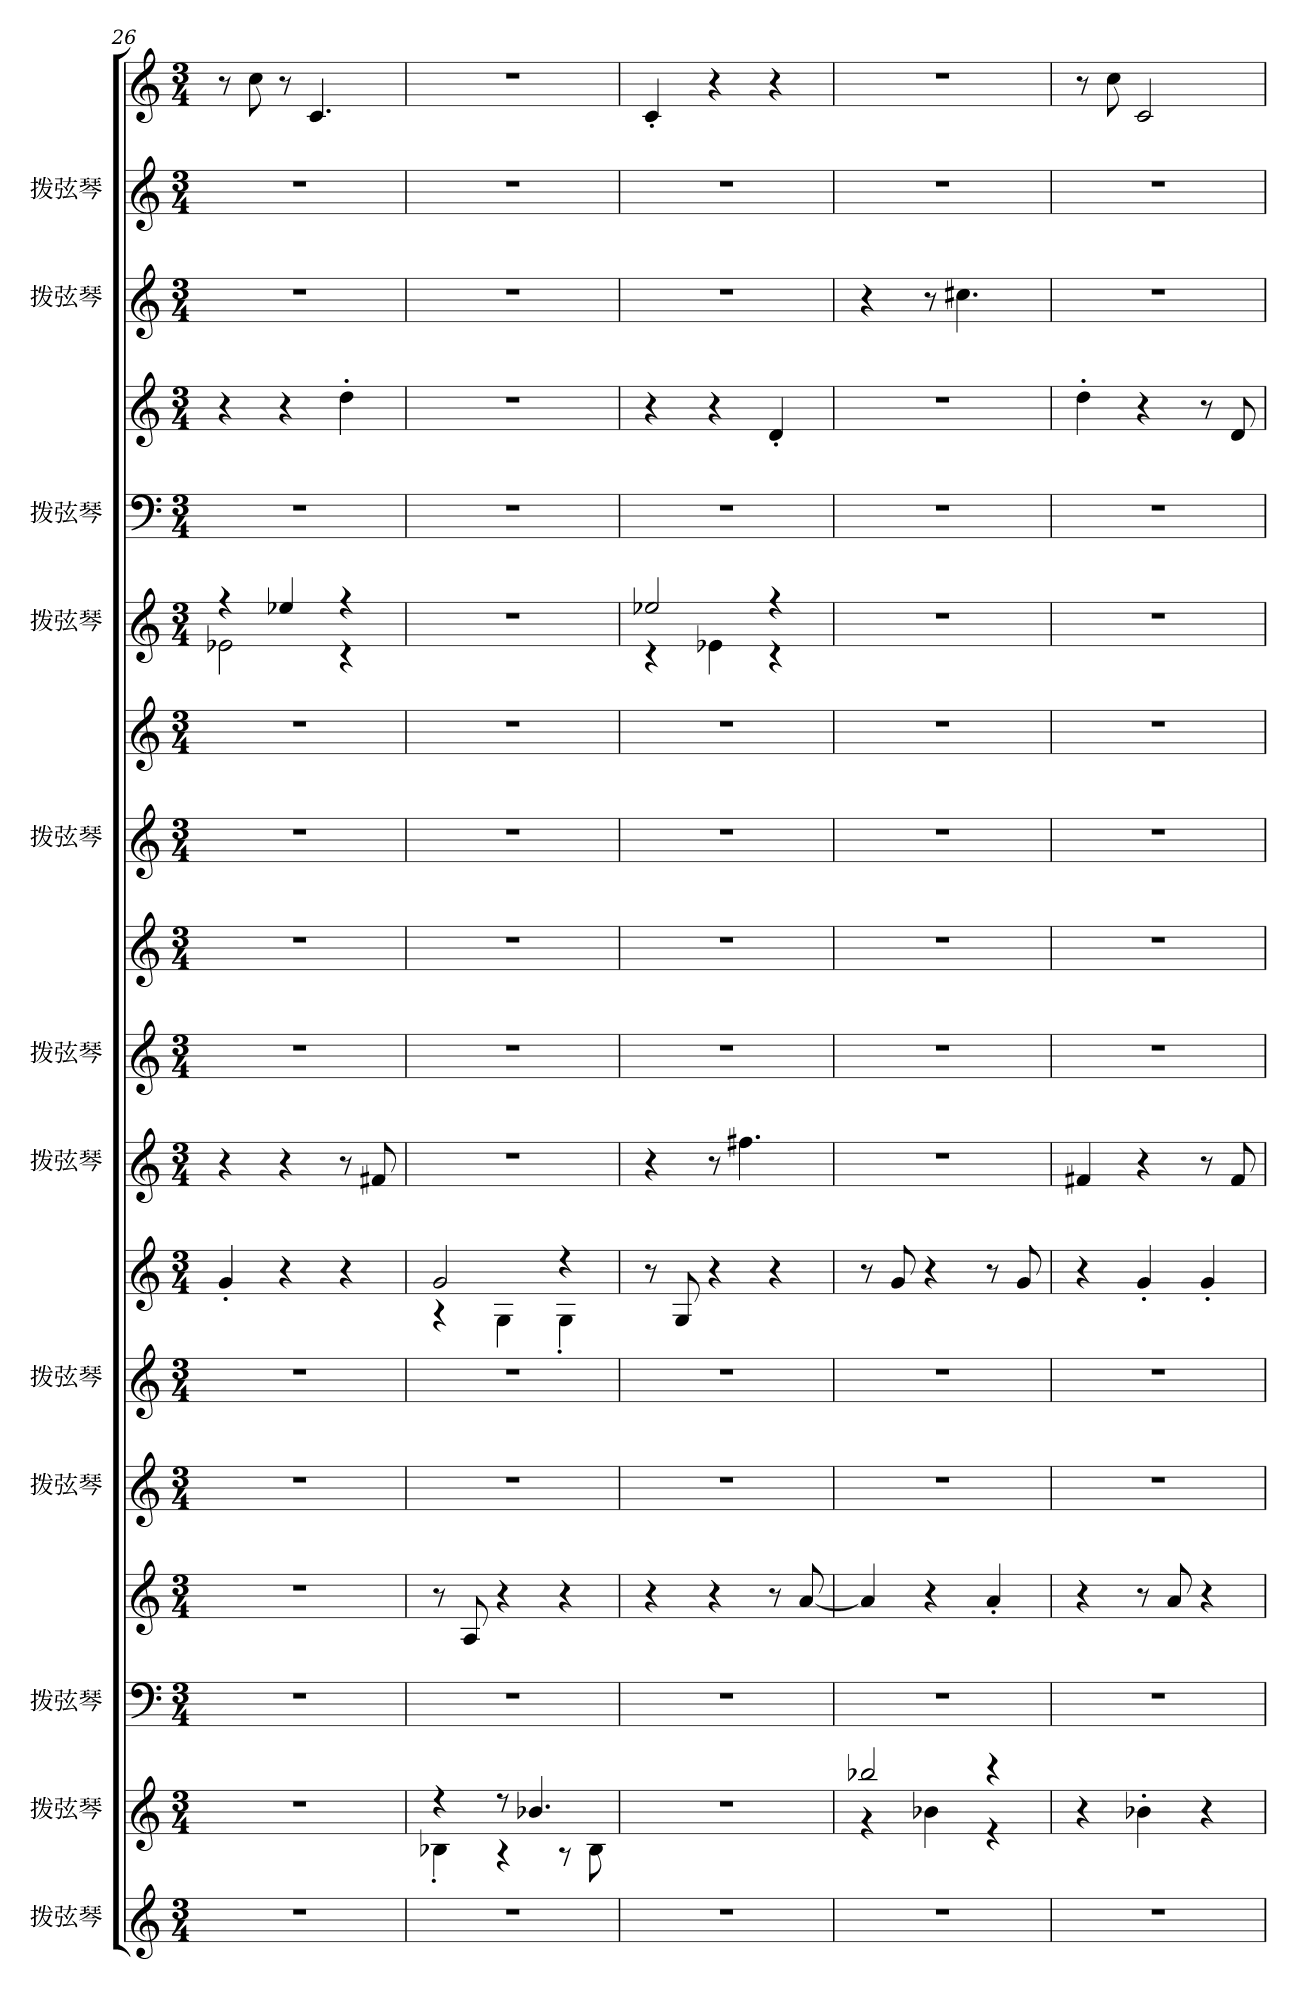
**kern	**kern	**kern	**kern	**kern	**kern	**kern	**kern	**kern	**kern	**kern	**kern	**kern	**kern	**kern	**kern	**kern	**kern
*part12	*part11	*part10	*part10	*part9	*part8	*part8	*part7	*part6	*part6	*part5	*part5	*part4	*part3	*part3	*part2	*part1	*part1
*staff18	*staff17	*staff16	*staff15	*staff14	*staff13	*staff12	*staff11	*staff10	*staff9	*staff8	*staff7	*staff6	*staff5	*staff4	*staff3	*staff2	*staff1
*I"拨弦琴	*I"拨弦琴	*I"拨弦琴	*	*I"拨弦琴	*I"拨弦琴	*	*I"拨弦琴	*I"拨弦琴	*	*I"拨弦琴	*	*I"拨弦琴	*I"拨弦琴	*	*I"拨弦琴	*I"拨弦琴	*
!!LO:PB:g=z
*clefG2	*clefG2	*clefF4	*clefG2	*clefG2	*clefG2	*clefG2	*clefG2	*clefG2	*clefG2	*clefG2	*clefG2	*clefG2	*clefF4	*clefG2	*clefG2	*clefG2	*clefG2
*k[]	*k[]	*k[]	*k[]	*k[]	*k[]	*k[]	*k[]	*k[]	*k[]	*k[]	*k[]	*k[]	*k[]	*k[]	*k[]	*k[]	*k[]
*M3/4	*M3/4	*M3/4	*M3/4	*M3/4	*M3/4	*M3/4	*M3/4	*M3/4	*M3/4	*M3/4	*M3/4	*M3/4	*M3/4	*M3/4	*M3/4	*M3/4	*M3/4
=26	=26	=26	=26	=26	=26	=26	=26	=26	=26	=26	=26	=26	=26	=26	=26	=26	=26
*	*	*	*	*	*	*	*	*	*	*	*	*^	*	*	*	*	*
2.r	2.r	2.r	2.r	2.r	2.r	4g'/	4r	2.r	2.r	2.r	2.r	4r	2e-X\	2.r	4r	2.r	2.r	8r
.	.	.	.	.	.	.	.	.	.	.	.	.	.	.	.	.	.	8cc\
.	.	.	.	.	.	4r	4r	.	.	.	.	4ee-X/	.	.	4r	.	.	8r
.	.	.	.	.	.	.	.	.	.	.	.	.	.	.	.	.	.	4.c/
.	.	.	.	.	.	4r	8r	.	.	.	.	4r	4r	.	4dd'\	.	.	.
.	.	.	.	.	.	.	8f#X/	.	.	.	.	.	.	.	.	.	.	.
*	*	*	*	*	*	*	*	*	*	*	*	*v	*v	*	*	*	*	*
=27	=27	=27	=27	=27	=27	=27	=27	=27	=27	=27	=27	=27	=27	=27	=27	=27	=27
*	*^	*	*	*	*	*^	*	*	*	*	*	*	*	*	*	*	*
2.r	4r	4B-X'\	2.r	8r	2.r	2.r	2g/	4r	2.r	2.r	2.r	2.r	2.r	2.r	2.r	2.r	2.r	2.r	2.r
.	.	.	.	8A/	.	.	.	.	.	.	.	.	.	.	.	.	.	.	.
.	8r	4r	.	4r	.	.	.	4G\	.	.	.	.	.	.	.	.	.	.	.
.	4.b-X/	.	.	.	.	.	.	.	.	.	.	.	.	.	.	.	.	.	.
.	.	8r	.	4r	.	.	4r	4G'\	.	.	.	.	.	.	.	.	.	.	.
.	.	8B-\	.	.	.	.	.	.	.	.	.	.	.	.	.	.	.	.	.
*	*v	*v	*	*	*	*	*v	*v	*	*	*	*	*	*	*	*	*	*	*
=28	=28	=28	=28	=28	=28	=28	=28	=28	=28	=28	=28	=28	=28	=28	=28	=28	=28
*	*	*	*	*	*	*	*	*	*	*	*	*^	*	*	*	*	*
2.r	2.r	2.r	4r	2.r	2.r	8r	4r	2.r	2.r	2.r	2.r	2ee-X/	4r	2.r	4r	2.r	2.r	4c'/
.	.	.	.	.	.	8G/	.	.	.	.	.	.	.	.	.	.	.	.
.	.	.	4r	.	.	4r	8r	.	.	.	.	.	4e-X\	.	4r	.	.	4r
.	.	.	.	.	.	.	4.ff#X\	.	.	.	.	.	.	.	.	.	.	.
.	.	.	8r	.	.	4r	.	.	.	.	.	4r	4r	.	4d'/	.	.	4r
.	.	.	[8a/	.	.	.	.	.	.	.	.	.	.	.	.	.	.	.
*	*	*	*	*	*	*	*	*	*	*	*	*v	*v	*	*	*	*	*
=29	=29	=29	=29	=29	=29	=29	=29	=29	=29	=29	=29	=29	=29	=29	=29	=29	=29
*	*^	*	*	*	*	*	*	*	*	*	*	*	*	*	*	*	*
2.r	2bb-X/	4r	2.r	4a/]	2.r	2.r	8r	2.r	2.r	2.r	2.r	2.r	2.r	2.r	2.r	4r	2.r	2.r
.	.	.	.	.	.	.	8g/	.	.	.	.	.	.	.	.	.	.	.
.	.	4b-X\	.	4r	.	.	4r	.	.	.	.	.	.	.	.	8r	.	.
.	.	.	.	.	.	.	.	.	.	.	.	.	.	.	.	4.cc#X\	.	.
.	4r	4r	.	4a'/	.	.	8r	.	.	.	.	.	.	.	.	.	.	.
.	.	.	.	.	.	.	8g/	.	.	.	.	.	.	.	.	.	.	.
*	*v	*v	*	*	*	*	*	*	*	*	*	*	*	*	*	*	*	*
=30	=30	=30	=30	=30	=30	=30	=30	=30	=30	=30	=30	=30	=30	=30	=30	=30	=30
2.r	4r	2.r	4r	2.r	2.r	4r	4f#X/	2.r	2.r	2.r	2.r	2.r	2.r	4dd'\	2.r	2.r	8r
.	.	.	.	.	.	.	.	.	.	.	.	.	.	.	.	.	8cc\
.	4b-X'\	.	8r	.	.	4g'/	4r	.	.	.	.	.	.	4r	.	.	2c/
.	.	.	8a/	.	.	.	.	.	.	.	.	.	.	.	.	.	.
.	4r	.	4r	.	.	4g'/	8r	.	.	.	.	.	.	8r	.	.	.
.	.	.	.	.	.	.	8f#/	.	.	.	.	.	.	8d/	.	.	.
=	=	=	=	=	=	=	=	=	=	=	=	=	=	=	=	=	=
*-	*-	*-	*-	*-	*-	*-	*-	*-	*-	*-	*-	*-	*-	*-	*-	*-	*-
